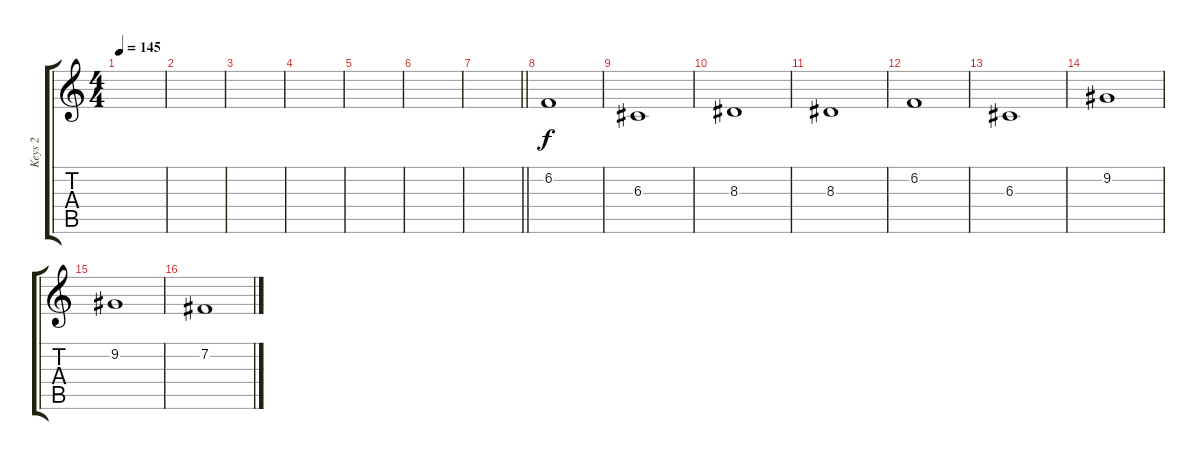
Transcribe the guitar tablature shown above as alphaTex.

\track ("Keys 2" "Keys 2") {instrument pad3polysynth}
\staff {score tabs}
\tuning (E4 B3 G3 D3 A2 E2) {hide}
\ts (4 4)
\tempo 145
\clef g2
\ks c
|
|
|
|
|
|
\barLineRight lightlight
|
6.2.1 |
6.3.1 |
8.3.1 |
8.3.1 |
6.2.1 |
6.3.1 |
9.2.1 |
9.2.1 |
7.2.1
